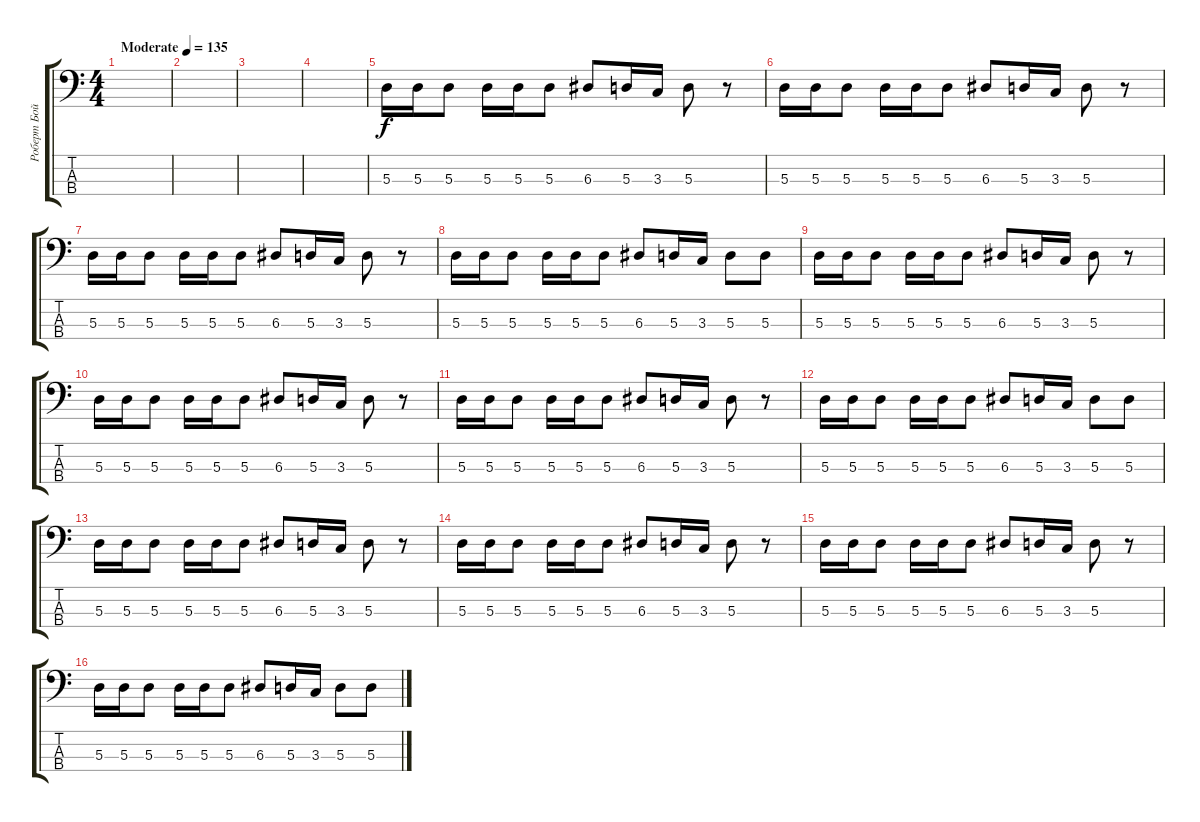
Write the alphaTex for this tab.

\track ("Роберт Бойм" "Роберт Бой") {mute instrument synthbass2}
\staff {score tabs}
\tuning (G2 D2 A1 E1) {hide}
\ts (4 4)
\tempo (135 "Moderate")
\clef f4
\ks c
|
|
|
|
5.3.16{volume 13 instrument synthbass1} 5.3.16 5.3.8 5.3.16{instrument synthbass1} 5.3.16 5.3.8 6.3.8{instrument synthbass1} 5.3.16 3.3.16 5.3.8 r.8 |
5.3.16{instrument synthbass1} 5.3.16 5.3.8 5.3.16{instrument synthbass1} 5.3.16 5.3.8 6.3.8{instrument synthbass1} 5.3.16 3.3.16 5.3.8 r.8 |
5.3.16{instrument synthbass1} 5.3.16 5.3.8 5.3.16{instrument synthbass1} 5.3.16 5.3.8 6.3.8{instrument synthbass1} 5.3.16 3.3.16 5.3.8 r.8 |
5.3.16{instrument synthbass1} 5.3.16 5.3.8 5.3.16{instrument synthbass1} 5.3.16 5.3.8 6.3.8{instrument synthbass1} 5.3.16 3.3.16 5.3.8 5.3.8 |
5.3.16{instrument slapbass2} 5.3.16 5.3.8 5.3.16 5.3.16 5.3.8 6.3.8 5.3.16 3.3.16 5.3.8 r.8 |
5.3.16{instrument slapbass2} 5.3.16 5.3.8 5.3.16 5.3.16 5.3.8 6.3.8 5.3.16 3.3.16 5.3.8 r.8 |
5.3.16{instrument slapbass2} 5.3.16 5.3.8 5.3.16 5.3.16 5.3.8 6.3.8 5.3.16 3.3.16 5.3.8 r.8 |
5.3.16{instrument slapbass2} 5.3.16 5.3.8 5.3.16 5.3.16 5.3.8 6.3.8 5.3.16 3.3.16 5.3.8 5.3.8 |
5.3.16{instrument slapbass2} 5.3.16 5.3.8 5.3.16 5.3.16 5.3.8 6.3.8 5.3.16 3.3.16 5.3.8 r.8 |
5.3.16{instrument slapbass2} 5.3.16 5.3.8 5.3.16 5.3.16 5.3.8 6.3.8 5.3.16 3.3.16 5.3.8 r.8 |
5.3.16{instrument slapbass2} 5.3.16 5.3.8 5.3.16 5.3.16 5.3.8 6.3.8 5.3.16 3.3.16 5.3.8 r.8 |
5.3.16{instrument slapbass2} 5.3.16 5.3.8 5.3.16 5.3.16 5.3.8 6.3.8 5.3.16 3.3.16 5.3.8 5.3.8
